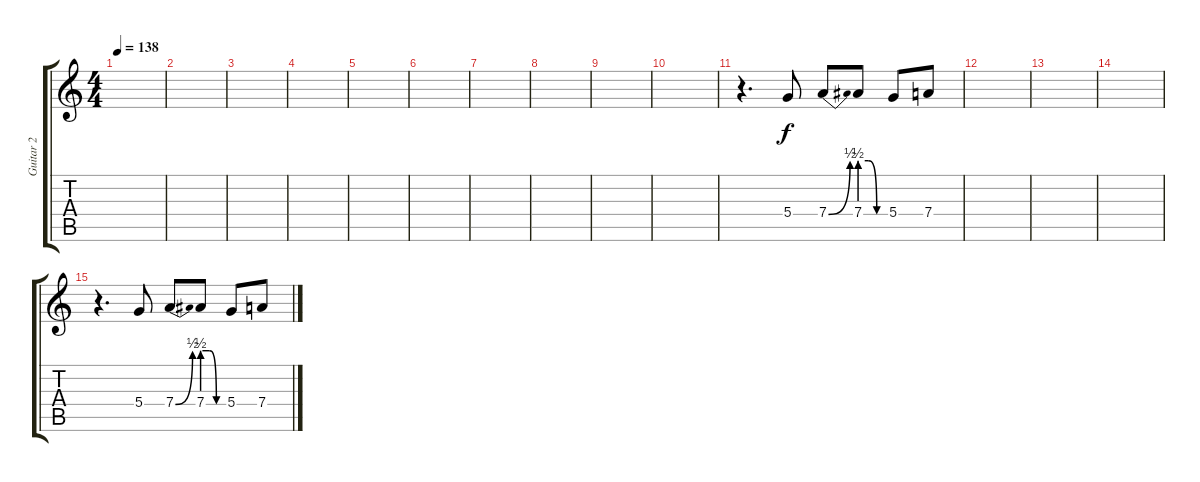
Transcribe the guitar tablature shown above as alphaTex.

\track ("Guitar 2" "Guitar 2") {instrument overdrivenguitar}
\staff {score tabs}
\tuning (E4 B3 G3 D3 A2 E2) {hide}
\ts (4 4)
\tempo 138
\clef g2
\ks c
|
|
|
|
|
|
|
|
|
|
r.4{d} 5.4.8 7.4{be (bend 0 0 60 2)}.8 7.4{be (custom 0 2 20 2 40 0 60 0)}.8 5.4.8 7.4.8 |
|
|
|
r.4{d} 5.4.8 7.4{be (bend 0 0 60 2)}.8 7.4{be (custom 0 2 20 2 40 0 60 0)}.8 5.4.8 7.4.8
